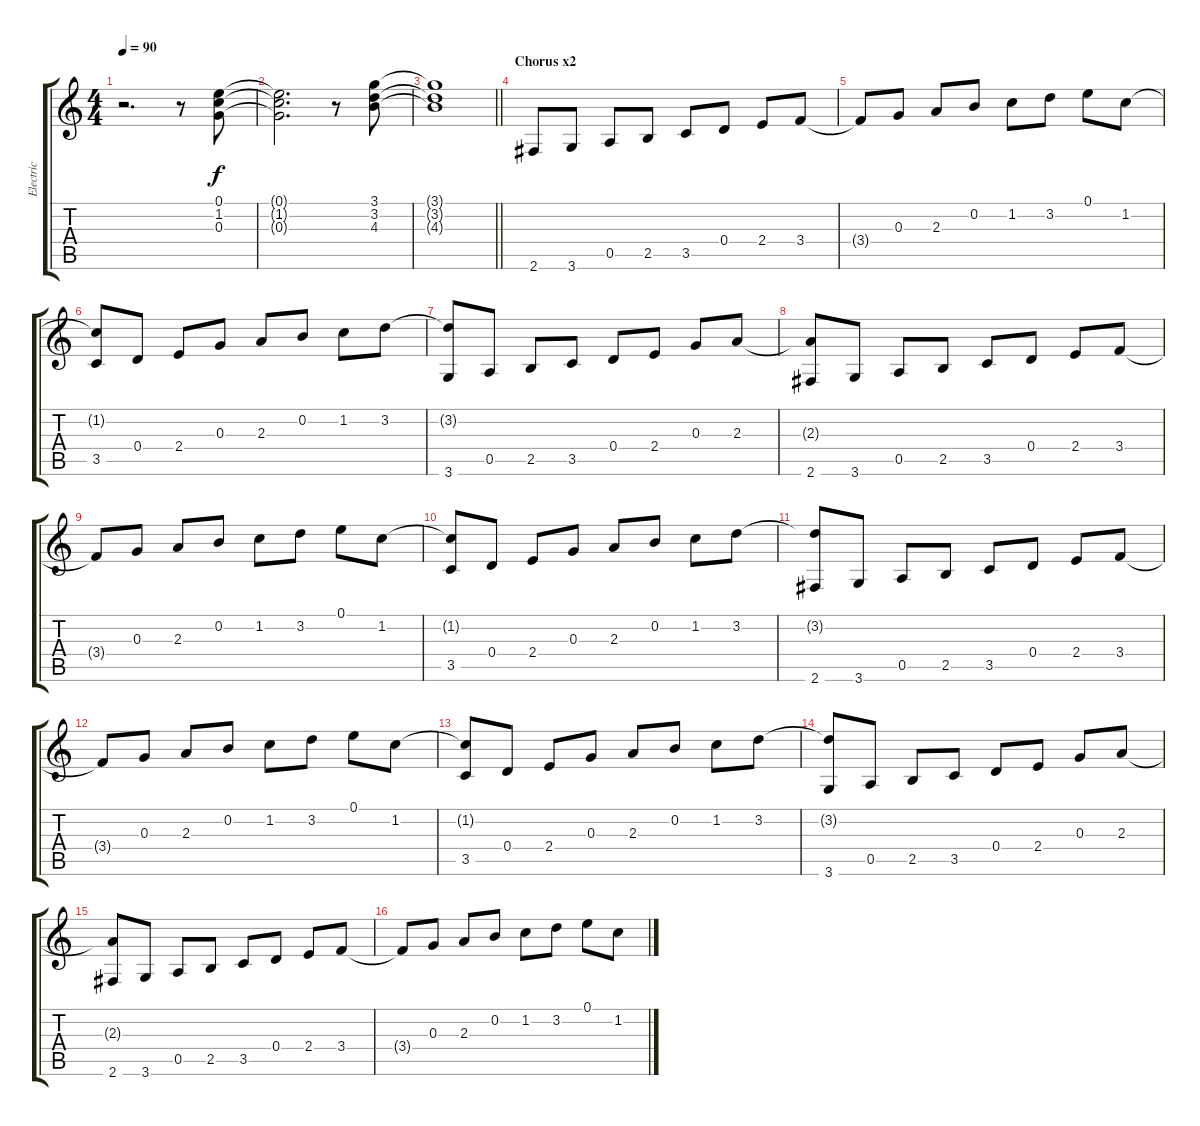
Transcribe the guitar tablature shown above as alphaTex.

\track ("Electric" "Electric") {instrument overdrivenguitar}
\staff {score tabs}
\tuning (E4 B3 G3 D3 A2 E2) {hide}
\ts (4 4)
\tempo 90
\clef g2
\ks c
r.2{d dy f} r.8 (0.1 1.2 0.3).8 |
(0.1{t} 1.2{t} 0.3{t}).2{d} r.8 (3.1 3.2 4.3).8 |
\barLineRight lightlight
(3.1{t} 3.2{t} 4.3{t}).1 |
\section ("" "Chorus x2")
2.6.8 3.6.8 0.5.8 2.5.8 3.5.8 0.4.8 2.4.8 3.4.8 |
3.4{t}.8 0.3.8 2.3.8 0.2.8 1.2.8 3.2.8 0.1.8 1.2.8 |
(1.2{t} 3.5).8 0.4.8 2.4.8 0.3.8 2.3.8 0.2.8 1.2.8 3.2.8 |
(3.2{t} 3.6).8 0.5.8 2.5.8 3.5.8 0.4.8 2.4.8 0.3.8 2.3.8 |
(2.3{t} 2.6).8 3.6.8 0.5.8 2.5.8 3.5.8 0.4.8 2.4.8 3.4.8 |
3.4{t}.8 0.3.8 2.3.8 0.2.8 1.2.8 3.2.8 0.1.8 1.2.8 |
(1.2{t} 3.5).8 0.4.8 2.4.8 0.3.8 2.3.8 0.2.8 1.2.8 3.2.8 |
(3.2{t} 2.6).8 3.6.8 0.5.8 2.5.8 3.5.8 0.4.8 2.4.8 3.4.8 |
3.4{t}.8 0.3.8 2.3.8 0.2.8 1.2.8 3.2.8 0.1.8 1.2.8 |
(1.2{t} 3.5).8 0.4.8 2.4.8 0.3.8 2.3.8 0.2.8 1.2.8 3.2.8 |
(3.2{t} 3.6).8 0.5.8 2.5.8 3.5.8 0.4.8 2.4.8 0.3.8 2.3.8 |
(2.3{t} 2.6).8 3.6.8 0.5.8 2.5.8 3.5.8 0.4.8 2.4.8 3.4.8 |
3.4{t}.8 0.3.8 2.3.8 0.2.8 1.2.8 3.2.8 0.1.8 1.2.8
